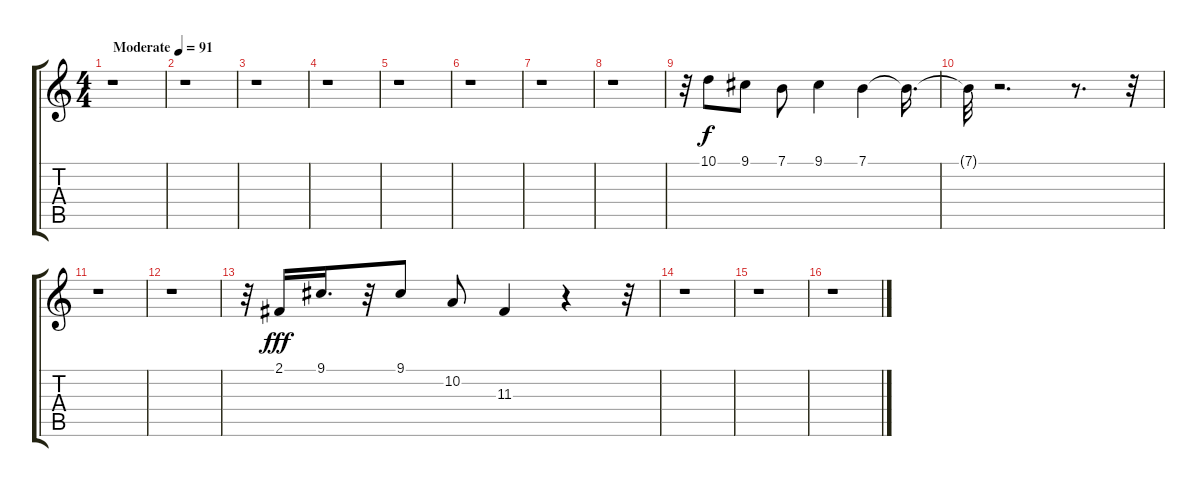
\track "" {instrument flute}
\staff {score tabs}
\tuning (E4 B3 G3 D3 A2 E2) {hide}
\ts (4 4)
\tempo (91 "Moderate")
\clef g2
\ks c
r.1{dy f instrument flute} |
r.1 |
r.1 |
r.1 |
r.1 |
r.1 |
r.1 |
r.1 |
r.32 10.1.8 9.1.8 7.1.8 9.1.4 7.1.4 7.1{t}.16{d} |
7.1{t}.32 r.2{d} r.8{d} r.32 |
r.1 |
r.1 |
r.32 2.1.16{dy fff} 9.1.16{d} r.32 9.1.8 10.2.8 11.3.4 r.4 r.32 |
r.1 |
r.1 |
r.1
